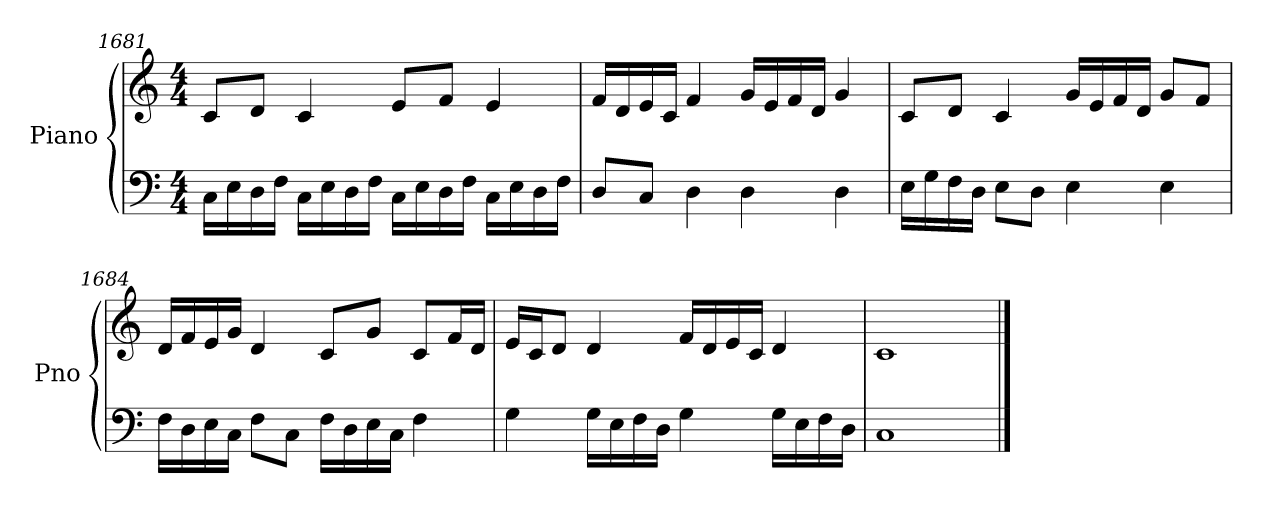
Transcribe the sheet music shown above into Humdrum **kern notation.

**kern	**kern
*part1	*part1
*staff2	*staff1
*I"Piano	*
*I'Pno	*
!!LO:PB:g=z
*clefF4	*clefG2
*k[]	*k[]
*M4/4	*M4/4
=1681	=1681
16C\LL	8c/L
16E\	.
16D\	8d/J
16F\JJ	.
16C\LL	4c/
16E\	.
16D\	.
16F\JJ	.
16C\LL	8e/L
16E\	.
16D\	8f/J
16F\JJ	.
16C\LL	4e/
16E\	.
16D\	.
16F\JJ	.
=1682	=1682
8D/L	16f/LL
.	16d/
8C/J	16e/
.	16c/JJ
4D\	4f/
4D\	16g/LL
.	16e/
.	16f/
.	16d/JJ
4D\	4g/
=1683	=1683
16E\LL	8c/L
16G\	.
16F\	8d/J
16D\JJ	.
8E\L	4c/
8D\J	.
4E\	16g/LL
.	16e/
.	16f/
.	16d/JJ
4E\	8g/L
.	8f/J
!!LO:LB:g=z
=1684	=1684
16F\LL	16d/LL
16D\	16f/
16E\	16e/
16C\JJ	16g/JJ
8F\L	4d/
8C\J	.
16F\LL	8c/L
16D\	.
16E\	8g/J
16C\JJ	.
4F\	8c/L
.	16f/L
.	16d/JJ
=1685	=1685
4G\	16e/LL
.	16c/J
.	8d/J
16G\LL	4d/
16E\	.
16F\	.
16D\JJ	.
4G\	16f/LL
.	16d/
.	16e/
.	16c/JJ
16G\LL	4d/
16E\	.
16F\	.
16D\JJ	.
=1686	=1686
1C	1c
==	==
*-	*-
